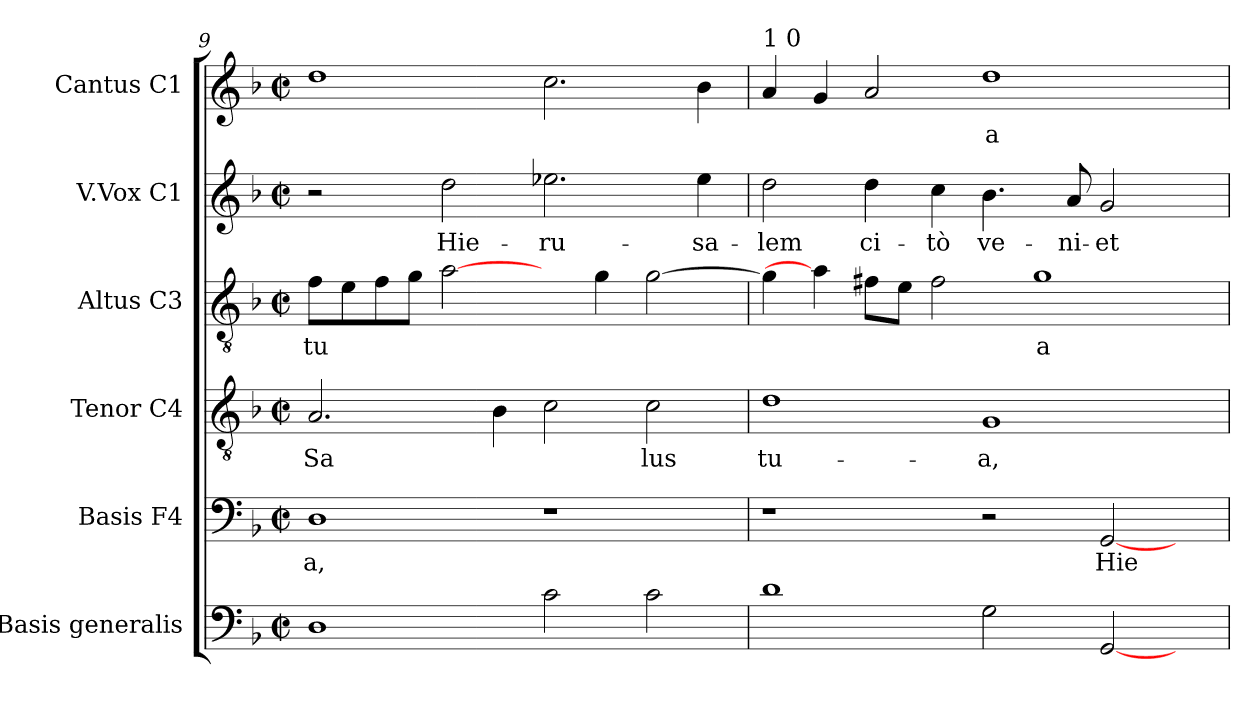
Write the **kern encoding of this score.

**kern	**kern	**text	**kern	**text	**kern	**text	**kern	**text	**kern	**text
*part6	*part5	*part5	*part4	*part4	*part3	*part3	*part2	*part2	*part1	*part1
*staff6	*staff5	*staff5	*staff4	*staff4	*staff3	*staff3	*staff2	*staff2	*staff1	*staff1
*I"Basis  generalis	*I"Basis  F4	*	*I"Tenor  C4	*	*I"Altus  C3	*	*I"V.Vox  C1	*	*I"Cantus  C1	*
*	*I'B	*	*I'T	*	*I'A	*	*	*	*I'C	*
*clefF4	*clefF4	*	*clefGv2	*	*clefGv2	*	*clefG2	*	*clefG2	*
*k[b-]	*k[b-]	*	*k[b-]	*	*k[b-]	*	*k[b-]	*	*k[b-]	*
*F:	*F:	*	*F:	*	*F:	*	*F:	*	*F:	*
*M2/2	*M2/2	*	*M2/2	*	*M2/2	*	*M2/2	*	*M2/2	*
*met(c|)	*met(c|)	*	*met(c|)	*	*met(c|)	*	*met(c|)	*	*met(c|)	*
=9	=9	=9	=9	=9	=9	=9	=9	=9	=9	=9
!	!	!LO:LY:b:cj	!	!LO:LY:b:cj	!	!LO:LY:b:cj	!	!	!	!LO:LY:b:cj
1D	1D	-a,	2.A/	Sa-	8f\L	tu-	2r	.	1dd	--
!	!	!	!	!	!	!LO:LY:b:cj	!	!	!	!
.	.	.	.	.	8e\	--	.	.	.	.
!	!	!	!	!	!	!LO:LY:b:cj	!	!	!	!
.	.	.	.	.	8f\	--	.	.	.	.
!	!	!	!	!	!	!LO:LY:b:cj	!	!	!	!
.	.	.	.	.	8g\J	--	.	.	.	.
!	!	!	!	!	!	!LO:LY:b:cj	!	!LO:LY:b:cj	!	!
.	.	.	.	.	[2a\	--	2dd\	Hie-	.	.
!	!	!	!	!LO:LY:b:cj	!	!	!	!	!	!
.	.	.	4B-\	--	.	.	.	.	.	.
!	!	!	!	!LO:LY:b:cj	!	!	!	!LO:LY:b:cj	!	!LO:LY:b:cj
2c\	1r	.	2c\	--	4ryy	.	2.ee-X\	-ru-	2.cc\	--
!	!	!	!	!	!	!LO:LY:b:cj	!	!	!	!
.	.	.	.	.	4g\	--	.	.	.	.
!	!	!	!	!LO:LY:b:cj	!	!LO:LY:b:cj	!	!	!	!
2c\	.	.	2c\	-lus	[<2g\	--	.	.	.	.
!	!	!	!	!	!	!	!	!LO:LY:b:cj	!	!LO:LY:b:cj
.	.	.	.	.	.	.	4ee-\	-sa-	4b-\	--
!!LO:PB:g=z
=10	=10	=10	=10	=10	=10	=10	=10	=10	=10	=10
!	!	!	!	!	!	!	!	!	!LO:TX:a:t=1 0	!
!	!	!	!	!LO:LY:b:cj	!	!LO:LY:b:cj	!	!LO:LY:b:cj	!	!LO:LY:b:cj
1d	1r	.	1d	tu-	4g\]	--	2dd\	-lem	4a/	--
!	!	!	!	!	!	!	!	!	!	!LO:LY:b:cj
.	.	.	.	.	4a\]	.	.	.	4g/	--
!	!	!	!	!	!	!LO:LY:b:cj	!	!LO:LY:b:cj	!	!LO:LY:b:cj
.	.	.	.	.	8f#X\L	--	4dd\	ci-	2a/	--
!	!	!	!	!	!	!LO:LY:b:cj	!	!	!	!
.	.	.	.	.	8e\J	--	.	.	.	.
!	!	!	!	!	!	!LO:LY:b:cj	!	!LO:LY:b:cj	!	!
.	.	.	.	.	2f#\	--	4cc\	-tò	.	.
!	!	!	!	!LO:LY:b:cj	!	!	!	!LO:LY:b:cj	!	!LO:LY:b:cj
2G\	2r	.	1G	-a,	.	.	4.b-\	ve-	1dd	-a
!	!	!	!	!	!	!LO:LY:b:cj	!	!	!	!
.	.	.	.	.	1g	-a	.	.	.	.
!	!	!	!	!	!	!	!	!LO:LY:b:cj	!	!
.	.	.	.	.	.	.	8a/	-ni-	.	.
!	!	!LO:LY:b:cj	!	!	!	!	!	!LO:LY:b:cj	!	!
[<2GG/	[<2GG/	Hie-	.	.	.	.	2g/	-et	.	.
4ryy	4ryy	.	4ryy	.	.	.	4ryy	.	4ryy	.
=	=	=	=	=	=	=	=	=	=	=
*-	*-	*-	*-	*-	*-	*-	*-	*-	*-	*-
